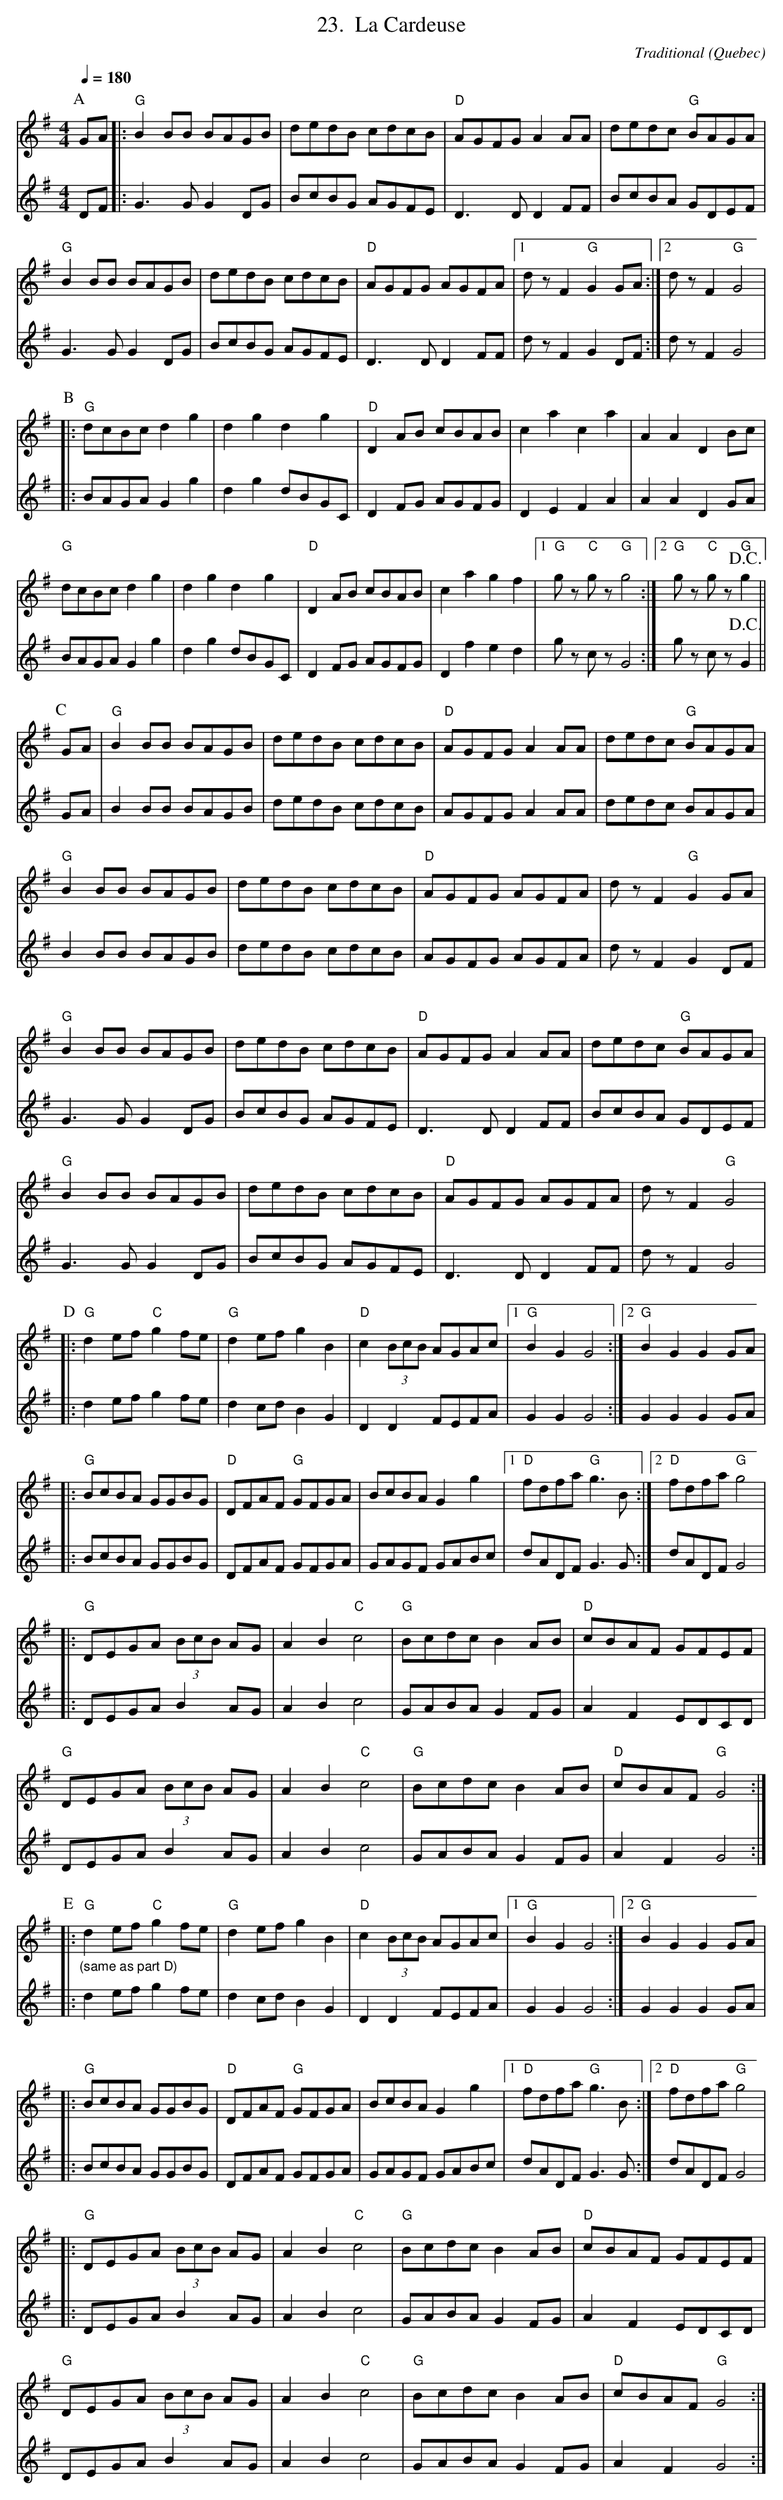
X:1
T:La Cardeuse
C:Traditional
M:4/4
L:1/8
O:Quebec
Q:1/4=180
%%score 1 | 2
K:Gmaj
P:A
V:1
GA |: "G"B2 BB BAGB | dedB cdcB | "D"AGFG A2 AA | dedc "G"BAGA |
"G"B2 BB BAGB | dedB cdcB | "D"AGFG AGFA |1 dz F2 "G"G2 GA :|2 dz F2 "G"G4 |
V:2
DF|:G3GG2DG|BcBG AGFE|D3DD2FF|BcBA GDEF|
G3GG2DG|BcBG AGFE|D3DD2FF|[1dzF2G2DF:|[2dzF2G4|
P:B
V:1
|: "G"dcBc d2 g2 | d2 g2 d2 g2 | "D"D2 AB cBAB |c2 a2 c2 a2 |A2 A2 D2 Bc |
"G"dcBc d2 g2 | d2 g2 d2 g2 | "D"D2 AB cBAB | c2 a2 g2 f2 |1 "G"gz "C"gz "G"g4 :|2 "G"gz "C"gz "G"!D.C.!g2 ||
V:2
|:BAGA G2g2|d2g2dBGC|D2FG AGFG|D2E2F2A2|A2A2D2GA|
BAGA G2g2|d2g2dBGC|D2FG AGFG|D2f2e2d2|[1gz cz G4:|[2gz cz !D.C.!G2||
P:C
V:1
GA | "G"B2 BB BAGB | dedB cdcB | "D"AGFG A2 AA | dedc "G"BAGA |
"G"B2 BB BAGB | dedB cdcB | "D"AGFG AGFA | dz F2 "G"G2 GA |
"G"B2 BB BAGB | dedB cdcB | "D"AGFG A2 AA | dedc "G"BAGA |
"G"B2 BB BAGB | dedB cdcB | "D"AGFG AGFA | dz F2 "G"G4 |
V:2
GA |B2 BB BAGB | dedB cdcB |AGFG A2 AA | dedc BAGA |
B2 BB BAGB | dedB cdcB | AGFG AGFA |dz F2 G2 DF |
G3GG2DG|BcBG AGFE|D3DD2FF|BcBA GDEF|
G3GG2DG|BcBG AGFE|D3DD2FF|dzF2G4|
P:D
V:1
|: "G"d2 ef "C"g2 fe | "G"d2 ef g2 B2 | "D"c2 (3BcB AGAc |1 "G"B2 G2 G4 :|2 "G"B2 G2 G2 GA |
|: "G"BcBA GGBG | "D"DFAF "G"GFGA | BcBA G2 g2 |1 "D"fdfa "G"g3 B :|2 "D"fdfa "G"g4 |
|: "G"DEGA (3BcB AG | A2 B2 "C"c4 | "G"Bcdc B2 AB | "D"cBAF GFEF |
"G"DEGA (3BcB AG | A2 B2 "C"c4 | "G"Bcdc B2 AB | "D"cBAF "G"G4 :|
V:2
|:d2efg2fe|d2 cd B2G2|D2D2 FEFA|[1G2G2G4:|[2G2G2G2GA|
|:BcBA GGBG|DFAF GFGA|GAGF GABc|[1dADF G3G:|[2dADF G4|
|:DEGA B2 AG|A2B2c4|GABA G2FG|A2F2EDCD|
DEGA B2 AG|A2B2c4|GABA G2FG|A2F2G4:|
P:E
V:1
|: "_(same as part D)""G"d2 ef "C"g2 fe | "G"d2 ef g2 B2 | "D"c2 (3BcB AGAc |1 "G"B2 G2 G4 :|2 "G"B2 G2 G2 GA |
|: "G"BcBA GGBG | "D"DFAF "G"GFGA | BcBA G2 g2 |1 "D"fdfa "G"g3 B :|2 "D"fdfa "G"g4 |
|: "G"DEGA (3BcB AG | A2 B2 "C"c4 | "G"Bcdc B2 AB | "D"cBAF GFEF |
"G"DEGA (3BcB AG | A2 B2 "C"c4 | "G"Bcdc B2 AB | "D"cBAF "G"G4 :|
V:2
|:d2efg2fe|d2 cd B2G2|D2D2 FEFA|[1G2G2G4:|[2G2G2G2GA|
|:BcBA GGBG|DFAF GFGA|GAGF GABc|[1dADF G3G:|[2dADF G4|
|:DEGA B2 AG|A2B2c4|GABA G2FG|A2F2EDCD|
DEGA B2 AG|A2B2c4|GABA G2FG|A2F2G4:|
